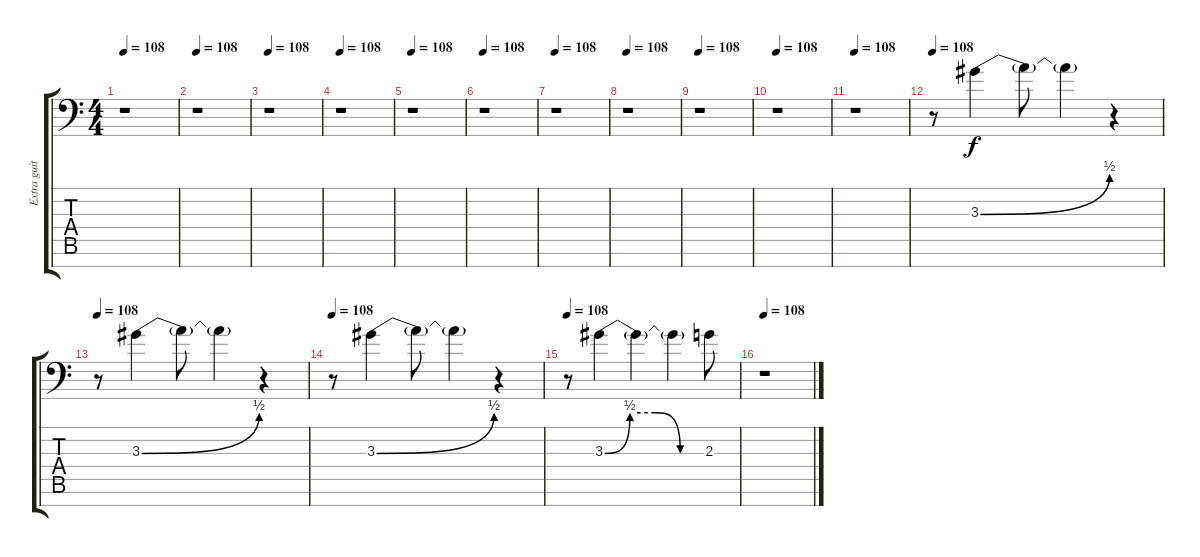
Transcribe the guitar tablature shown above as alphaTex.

\track ("Extra guitar" "Extra guit") {instrument electricguitarclean}
\staff {score tabs}
\tuning (D4 A3 F3 C3 G2 D2 A1) {hide}
\ts (4 4)
\tempo 108
\clef f4
\ks c
r.1{dy f} |
\tempo 108
r.1 |
\tempo 108
r.1 |
\tempo 108
r.1 |
\tempo 108
r.1 |
\tempo 108
r.1 |
\tempo 108
r.1 |
\tempo 108
r.1 |
\tempo 108
r.1 |
\tempo 108
r.1 |
\tempo 108
r.1 |
\tempo 108
r.8{instrument distortionguitar} 3.3{be (bend 0 0 60 2)}.4 3.3{t}.8 3.3{t}.4 r.4 |
\tempo 108
r.8 3.3{be (bend 0 0 60 2)}.4 3.3{t}.8 3.3{t}.4 r.4 |
\tempo 108
r.8 3.3{be (bend 0 0 60 2)}.4 3.3{t}.8 3.3{t}.4 r.4 |
\tempo 108
r.8 3.3{be (custom 0 0 15 2 30 2 45 0 60 0)}.4 3.3{t}.4 3.3{t}.4 2.3.8 |
\tempo 108
r.1
